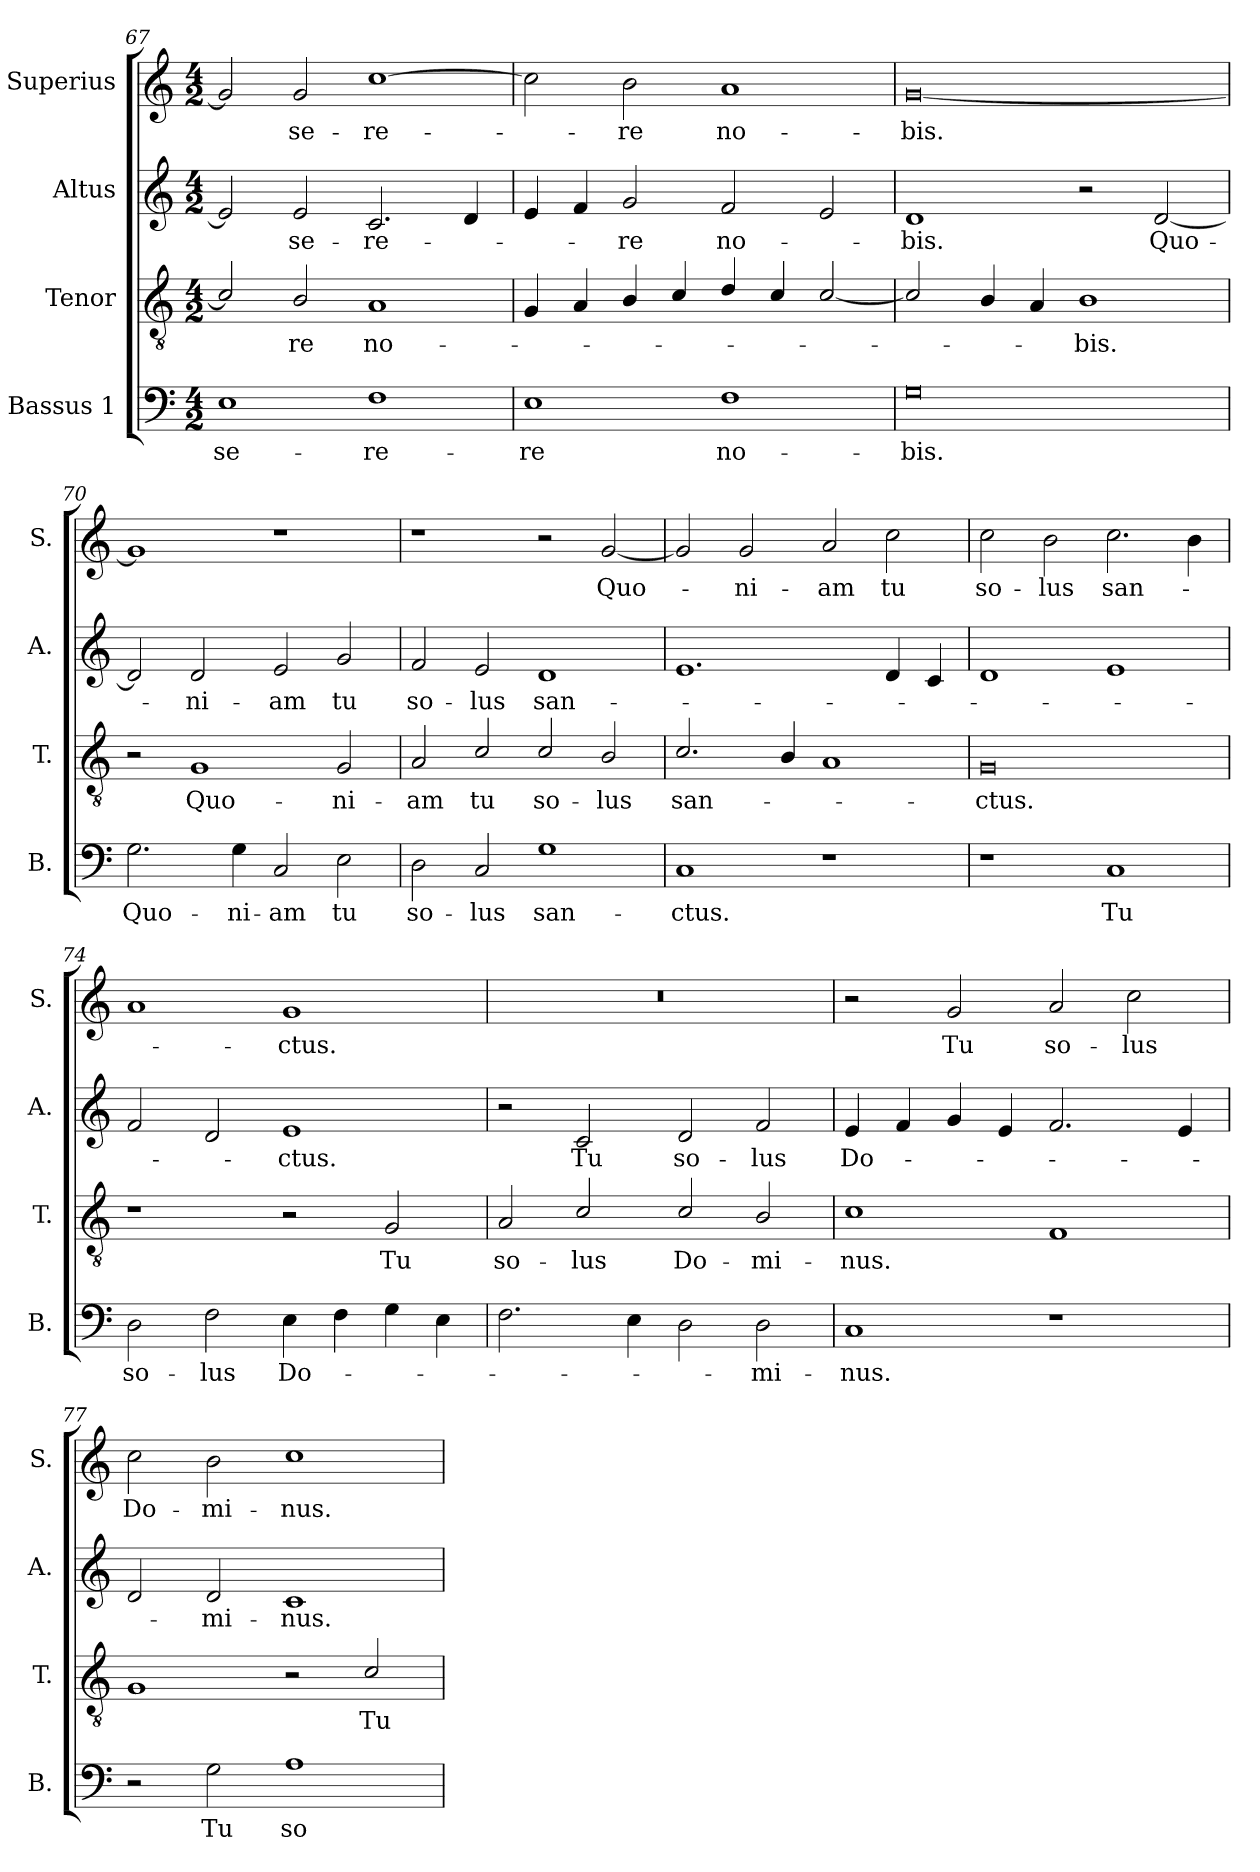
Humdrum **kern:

**kern	**text	**kern	**text	**kern	**text	**kern	**text
*part4	*part4	*part3	*part3	*part2	*part2	*part1	*part1
*staff4	*staff4	*staff3	*staff3	*staff2	*staff2	*staff1	*staff1
*I"Bassus 1	*	*I"Tenor	*	*I"Altus	*	*I"Superius	*
*I'B.	*	*I'T.	*	*I'A.	*	*I'S.	*
*clefF4	*	*clefGv2	*	*clefG2	*	*clefG2	*
*	*	*ITrd7c12	*	*	*	*	*
*k[]	*	*k[]	*	*k[]	*	*k[]	*
*C:	*	*C:	*	*C:	*	*C:	*
*M4/2	*	*M4/2	*	*M4/2	*	*M4/2	*
=67	=67	=67	=67	=67	=67	=67	=67
1E\	-se-	2C/]	.	2e/]	.	2g/]	.
.	.	2BB/	-re	2e/	-se-	2g/	-se-
1F\	-re-	1AA/	no-	2.c/	-re-	[1cc\	-re-
.	.	.	.	4d/	.	.	.
=68	=68	=68	=68	=68	=68	=68	=68
1E\	-re	4GG/	.	4e/	.	2cc\]	.
.	.	4AA/	.	4f/	.	.	.
.	.	4BB/	.	2g/	-re	2b\	-re
.	.	4C/	.	.	.	.	.
1F\	no-	4D/	.	2f/	no-	1a/	no-
.	.	4C/	.	.	.	.	.
.	.	[2C/	.	2e/	.	.	.
=69	=69	=69	=69	=69	=69	=69	=69
0G\	-bis.	2C/]	.	1d/	-bis.	[0g/	-bis.
.	.	4BB/	.	.	.	.	.
.	.	4AA/	.	.	.	.	.
.	.	1BB\	-bis.	2r	.	.	.
.	.	.	.	[2d/	Quo-	.	.
=70	=70	=70	=70	=70	=70	=70	=70
2.G\	Quo-	2r	.	2d/]	.	1g/]	.
.	.	1GG/	Quo-	2d/	-ni-	.	.
4G\	-ni-	.	.	.	.	.	.
2C/	-am	.	.	2e/	-am	1r	.
2E\	tu	2GG/	-ni-	2g/	tu	.	.
=71	=71	=71	=71	=71	=71	=71	=71
2D\	so-	2AA/	-am	2f/	so-	1r	.
2C/	-lus	2C/	tu	2e/	-lus	.	.
1G\	san-	2C/	so-	1d/	san-	2r	.
.	.	2BB/	-lus	.	.	[2g/	Quo-
=72	=72	=72	=72	=72	=72	=72	=72
1C/	-ctus.	2.C/	san-	1.e/	.	2g/]	.
.	.	.	.	.	.	2g/	-ni-
.	.	4BB/	.	.	.	.	.
1r	.	1AA/	.	.	.	2a/	-am
.	.	.	.	4d/	.	2cc\	tu
.	.	.	.	4c/	.	.	.
=73	=73	=73	=73	=73	=73	=73	=73
1r	.	0GG/	-ctus.	1d/	.	2cc\	so-
.	.	.	.	.	.	2b\	-lus
1C/	Tu	.	.	1e/	.	2.cc\	san-
.	.	.	.	.	.	4b\	.
=74	=74	=74	=74	=74	=74	=74	=74
2D\	so-	1r	.	2f/	.	1a/	.
2F\	-lus	.	.	2d/	.	.	.
4E\	Do-	2r	.	1e/	-ctus.	1g/	-ctus.
4F\	.	.	.	.	.	.	.
4G\	.	2GG/	Tu	.	.	.	.
4E\	.	.	.	.	.	.	.
=75	=75	=75	=75	=75	=75	=75	=75
2.F\	.	2AA/	so-	2r	.	0r	.
.	.	2C/	-lus	2c/	Tu	.	.
4E\	.	.	.	.	.	.	.
2D\	.	2C/	Do-	2d/	so-	.	.
2D\	-mi-	2BB/	-mi-	2f/	-lus	.	.
=76	=76	=76	=76	=76	=76	=76	=76
1C/	-nus.	1C\	-nus.	4e/	Do-	2r	.
.	.	.	.	4f/	.	.	.
.	.	.	.	4g/	.	2g/	Tu
.	.	.	.	4e/	.	.	.
1r	.	1FF/	.	2.f/	.	2a/	so-
.	.	.	.	.	.	2cc\	-lus
.	.	.	.	4e/	.	.	.
=77	=77	=77	=77	=77	=77	=77	=77
2r	.	1GG/	.	2d/	.	2cc\	Do-
2G\	Tu	.	.	2d/	-mi-	2b\	-mi-
1A\	so-	2r	.	1c/	-nus.	1cc\	-nus.
.	.	2C/	Tu	.	.	.	.
=	=	=	=	=	=	=	=
*-	*-	*-	*-	*-	*-	*-	*-
